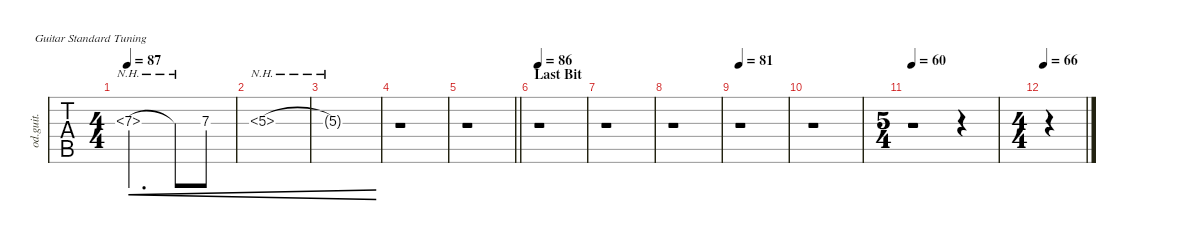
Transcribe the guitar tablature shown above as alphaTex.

\defaultSystemsLayout 4
\hideDynamics
\bracketExtendMode groupsimilarinstruments
\otherSystemsTrackNameOrientation horizontal
\track ("EG 2" "od.guit.") {instrument overdrivenguitar}
\staff {tabs}
\tuning (E4 B3 G3 D3 A2 E2)
\ts (4 4)
\tempo 87
\clef g2
\ks c
7.3{nh t}.2{d cre dy pp beam Down} 7.3{nh t}.8{cre beam Down} 7.3.8{cre beam Down} |
5.3{nh}.1{cre} |
5.3{nh t}.1{cre} |
r.1 |
\barLineRight lightlight
r.1 |
\section ("" "Last Bit")
\tempo 86
r.1 |
r.1 |
r.1 |
\tempo 81
r.1 |
r.1 |
\ts (5 4)
\tempo 60
r.1 r.4 |
\ts (4 4)
\tempo 66
